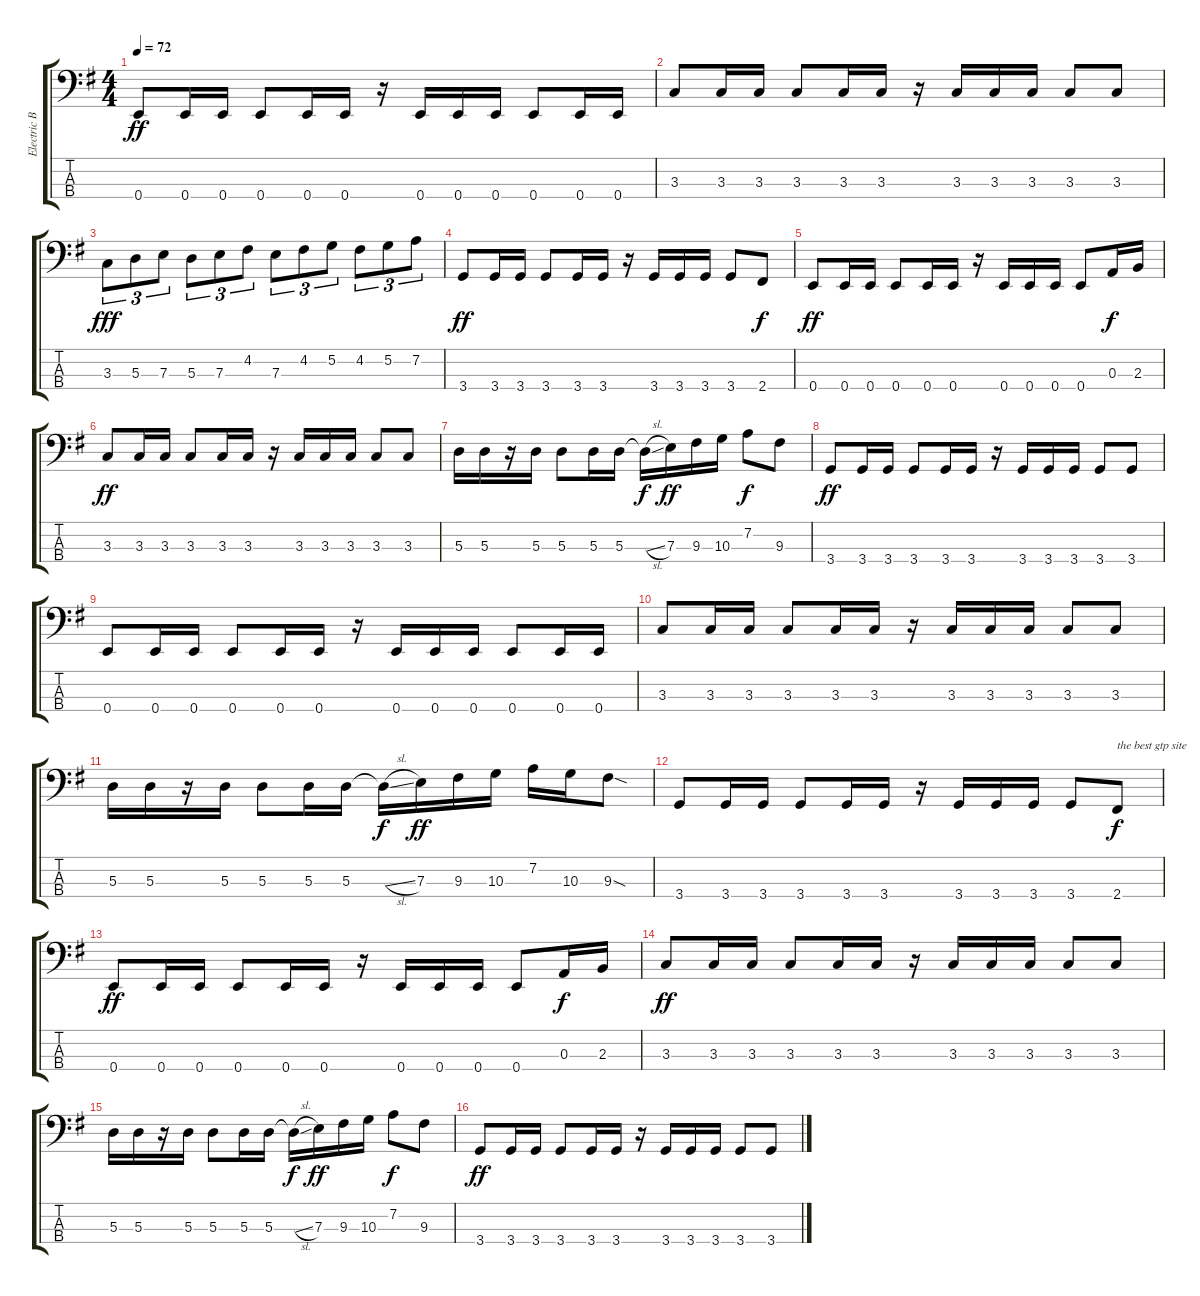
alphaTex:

\track ("Electric Bass" "Electric B") {instrument electricbassfinger}
\staff {score tabs}
\tuning (G2 D2 A1 E1) {hide}
\ts (4 4)
\tempo 72
\clef f4
\ks g
0.4.8{dy ff} 0.4.16 0.4.16 0.4.8 0.4.16 0.4.16 r.16 0.4.16 0.4.16 0.4.16 0.4.8 0.4.16 0.4.16 |
3.3.8 3.3.16 3.3.16 3.3.8 3.3.16 3.3.16 r.16 3.3.16 3.3.16 3.3.16 3.3.8 3.3.8 |
3.3.8{tu (3 2) dy fff} 5.3.8{tu (3 2)} 7.3.8{tu (3 2)} 5.3.8{tu (3 2)} 7.3.8{tu (3 2)} 4.2.8{tu (3 2)} 7.3.8{tu (3 2)} 4.2.8{tu (3 2)} 5.2.8{tu (3 2)} 4.2.8{tu (3 2)} 5.2.8{tu (3 2)} 7.2.8{tu (3 2)} |
3.4.8{dy ff} 3.4.16 3.4.16 3.4.8 3.4.16 3.4.16 r.16 3.4.16 3.4.16 3.4.16 3.4.8 2.4.8{dy f} |
0.4.8{dy ff} 0.4.16 0.4.16 0.4.8 0.4.16 0.4.16 r.16 0.4.16 0.4.16 0.4.16 0.4.8 0.3.16{dy f} 2.3.16 |
3.3.8{dy ff} 3.3.16 3.3.16 3.3.8 3.3.16 3.3.16 r.16 3.3.16 3.3.16 3.3.16 3.3.8 3.3.8 |
5.3.16 5.3.16 r.16 5.3.16 5.3.8 5.3.16 5.3.16 5.3{sl t}.16{dy f} 7.3.16{dy ff} 9.3.16 10.3.16 7.2.8{dy f} 9.3.8 |
3.4.8{dy ff} 3.4.16 3.4.16 3.4.8 3.4.16 3.4.16 r.16 3.4.16 3.4.16 3.4.16 3.4.8 3.4.8 |
0.4.8 0.4.16 0.4.16 0.4.8 0.4.16 0.4.16 r.16 0.4.16 0.4.16 0.4.16 0.4.8 0.4.16 0.4.16 |
3.3.8 3.3.16 3.3.16 3.3.8 3.3.16 3.3.16 r.16 3.3.16 3.3.16 3.3.16 3.3.8 3.3.8 |
5.3.16 5.3.16 r.16 5.3.16 5.3.8 5.3.16 5.3.16 5.3{sl t}.16{dy f} 7.3.16{dy ff} 9.3.16 10.3.16 7.2.16 10.3.16 9.3{sod}.8 |
3.4.8 3.4.16 3.4.16 3.4.8 3.4.16 3.4.16 r.16 3.4.16 3.4.16 3.4.16 3.4.8 2.4.8{txt "the best gtp site" dy f} |
0.4.8{dy ff} 0.4.16 0.4.16 0.4.8 0.4.16 0.4.16 r.16 0.4.16 0.4.16 0.4.16 0.4.8 0.3.16{dy f} 2.3.16 |
3.3.8{dy ff} 3.3.16 3.3.16 3.3.8 3.3.16 3.3.16 r.16 3.3.16 3.3.16 3.3.16 3.3.8 3.3.8 |
5.3.16 5.3.16 r.16 5.3.16 5.3.8 5.3.16 5.3.16 5.3{sl t}.16{dy f} 7.3.16{dy ff} 9.3.16 10.3.16 7.2.8{dy f} 9.3.8 |
3.4.8{dy ff} 3.4.16 3.4.16 3.4.8 3.4.16 3.4.16 r.16 3.4.16 3.4.16 3.4.16 3.4.8 3.4.8
